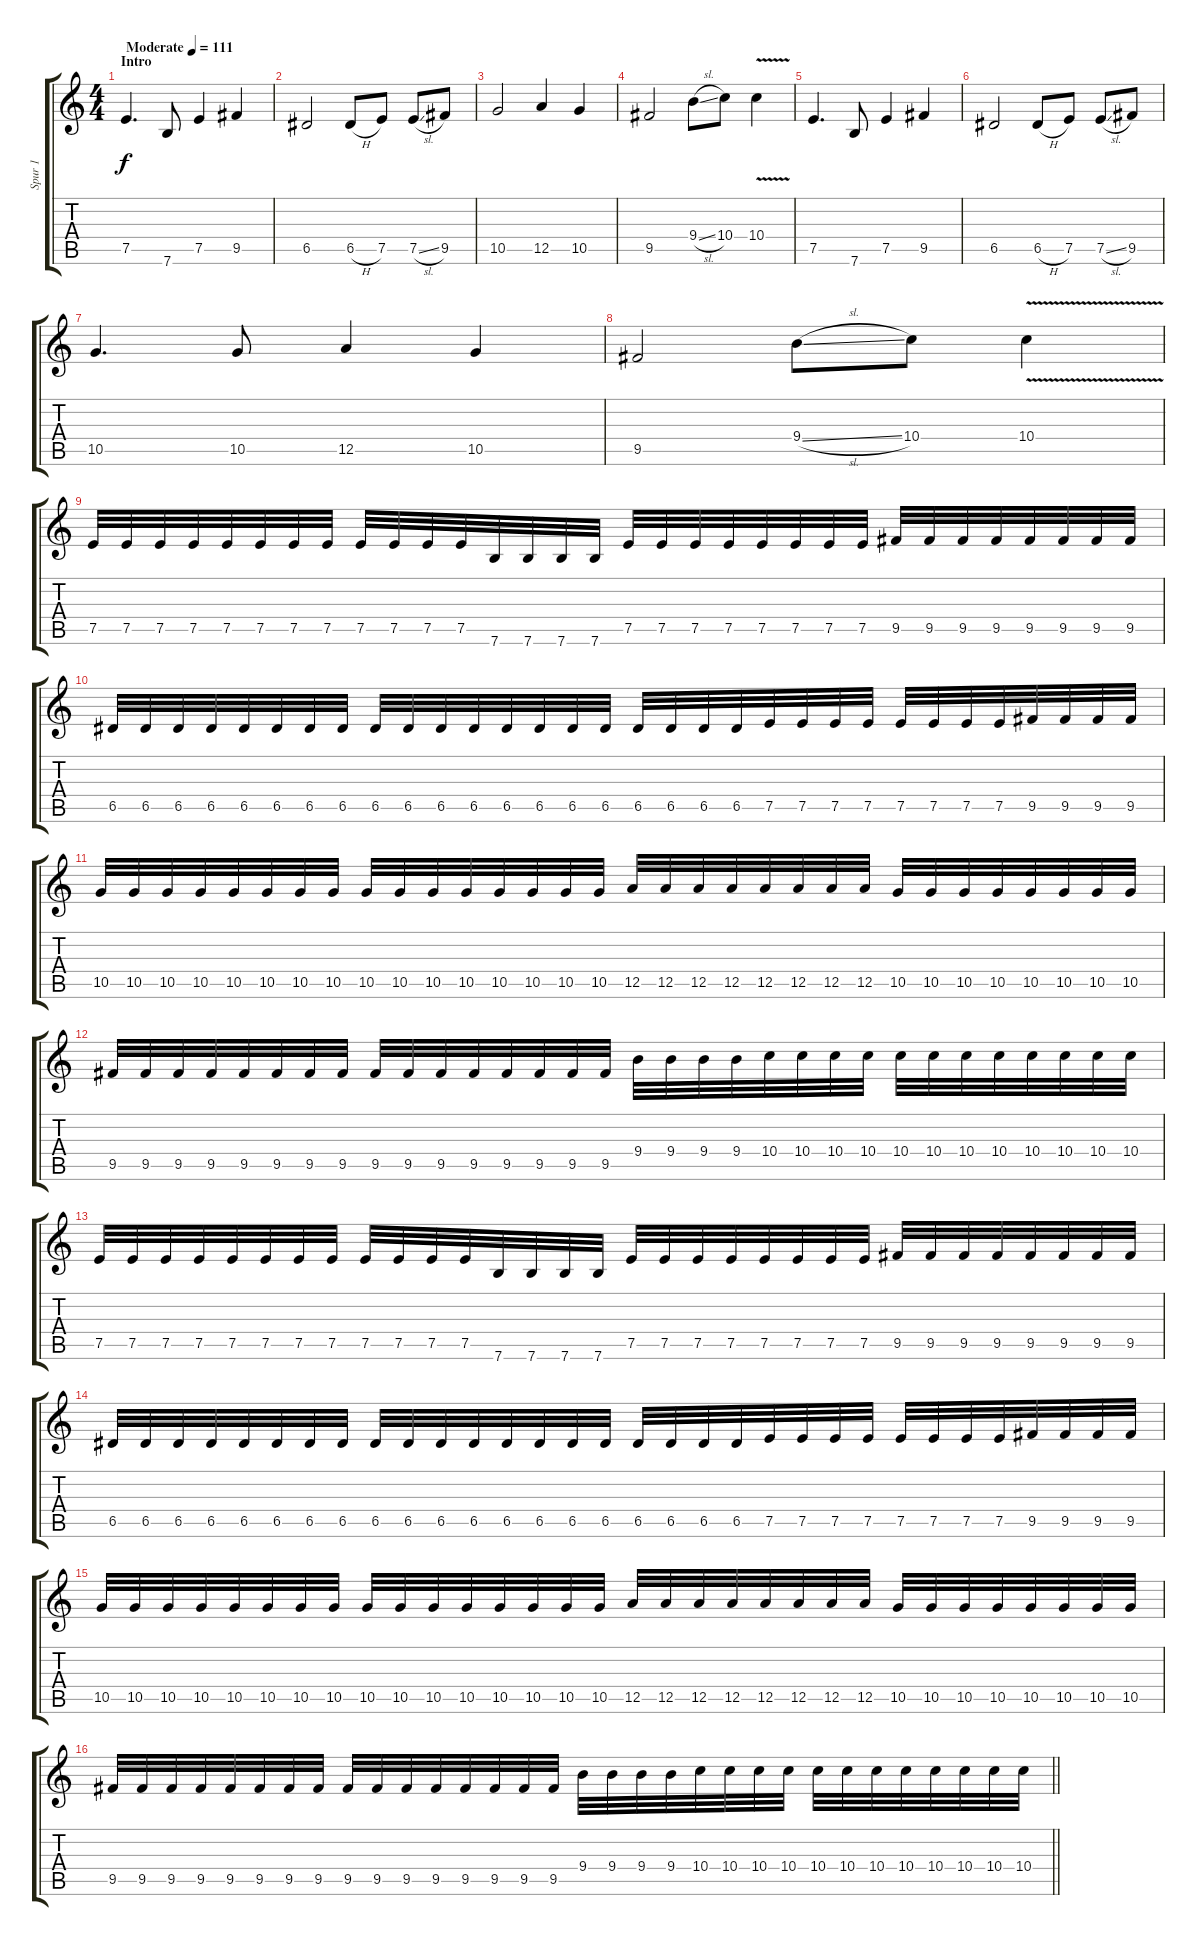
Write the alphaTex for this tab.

\track ("Spur 1" "Spur 1") {instrument distortionguitar}
\staff {score tabs}
\tuning (E4 B3 G3 D3 A2 E2) {hide}
\ts (4 4)
\section ("" "Intro")
\tempo (111 "Moderate")
\clef g2
\ks c
7.5.4{d dy f instrument distortionguitar} 7.6.8 7.5.4 9.5.4 |
6.5.2 6.5{h}.8 7.5.8 7.5{sl}.8 9.5.8 |
10.5.2 12.5.4 10.5.4 |
9.5.2 9.4{sl}.8 10.4.8 10.4{v}.4 |
7.5.4{d} 7.6.8 7.5.4 9.5.4 |
6.5.2 6.5{h}.8 7.5.8 7.5{sl}.8 9.5.8 |
10.5.4{d} 10.5.8 12.5.4 10.5.4 |
9.5.2 9.4{sl}.8 10.4.8 10.4{v}.4 |
7.5.32 7.5.32 7.5.32 7.5.32 7.5.32 7.5.32 7.5.32 7.5.32 7.5.32 7.5.32 7.5.32 7.5.32 7.6.32 7.6.32 7.6.32 7.6.32 7.5.32 7.5.32 7.5.32 7.5.32 7.5.32 7.5.32 7.5.32 7.5.32 9.5.32 9.5.32 9.5.32 9.5.32 9.5.32 9.5.32 9.5.32 9.5.32 |
6.5.32 6.5.32 6.5.32 6.5.32 6.5.32 6.5.32 6.5.32 6.5.32 6.5.32 6.5.32 6.5.32 6.5.32 6.5.32 6.5.32 6.5.32 6.5.32 6.5.32 6.5.32 6.5.32 6.5.32 7.5.32 7.5.32 7.5.32 7.5.32 7.5.32 7.5.32 7.5.32 7.5.32 9.5.32 9.5.32 9.5.32 9.5.32 |
10.5.32 10.5.32 10.5.32 10.5.32 10.5.32 10.5.32 10.5.32 10.5.32 10.5.32 10.5.32 10.5.32 10.5.32 10.5.32 10.5.32 10.5.32 10.5.32 12.5.32 12.5.32 12.5.32 12.5.32 12.5.32 12.5.32 12.5.32 12.5.32 10.5.32 10.5.32 10.5.32 10.5.32 10.5.32 10.5.32 10.5.32 10.5.32 |
9.5.32 9.5.32 9.5.32 9.5.32 9.5.32 9.5.32 9.5.32 9.5.32 9.5.32 9.5.32 9.5.32 9.5.32 9.5.32 9.5.32 9.5.32 9.5.32 9.4.32 9.4.32 9.4.32 9.4.32 10.4.32 10.4.32 10.4.32 10.4.32 10.4.32 10.4.32 10.4.32 10.4.32 10.4.32 10.4.32 10.4.32 10.4.32 |
7.5.32 7.5.32 7.5.32 7.5.32 7.5.32 7.5.32 7.5.32 7.5.32 7.5.32 7.5.32 7.5.32 7.5.32 7.6.32 7.6.32 7.6.32 7.6.32 7.5.32 7.5.32 7.5.32 7.5.32 7.5.32 7.5.32 7.5.32 7.5.32 9.5.32 9.5.32 9.5.32 9.5.32 9.5.32 9.5.32 9.5.32 9.5.32 |
6.5.32 6.5.32 6.5.32 6.5.32 6.5.32 6.5.32 6.5.32 6.5.32 6.5.32 6.5.32 6.5.32 6.5.32 6.5.32 6.5.32 6.5.32 6.5.32 6.5.32 6.5.32 6.5.32 6.5.32 7.5.32 7.5.32 7.5.32 7.5.32 7.5.32 7.5.32 7.5.32 7.5.32 9.5.32 9.5.32 9.5.32 9.5.32 |
10.5.32 10.5.32 10.5.32 10.5.32 10.5.32 10.5.32 10.5.32 10.5.32 10.5.32 10.5.32 10.5.32 10.5.32 10.5.32 10.5.32 10.5.32 10.5.32 12.5.32 12.5.32 12.5.32 12.5.32 12.5.32 12.5.32 12.5.32 12.5.32 10.5.32 10.5.32 10.5.32 10.5.32 10.5.32 10.5.32 10.5.32 10.5.32 |
\barLineRight lightlight
9.5.32 9.5.32 9.5.32 9.5.32 9.5.32 9.5.32 9.5.32 9.5.32 9.5.32 9.5.32 9.5.32 9.5.32 9.5.32 9.5.32 9.5.32 9.5.32 9.4.32 9.4.32 9.4.32 9.4.32 10.4.32 10.4.32 10.4.32 10.4.32 10.4.32 10.4.32 10.4.32 10.4.32 10.4.32 10.4.32 10.4.32 10.4.32
